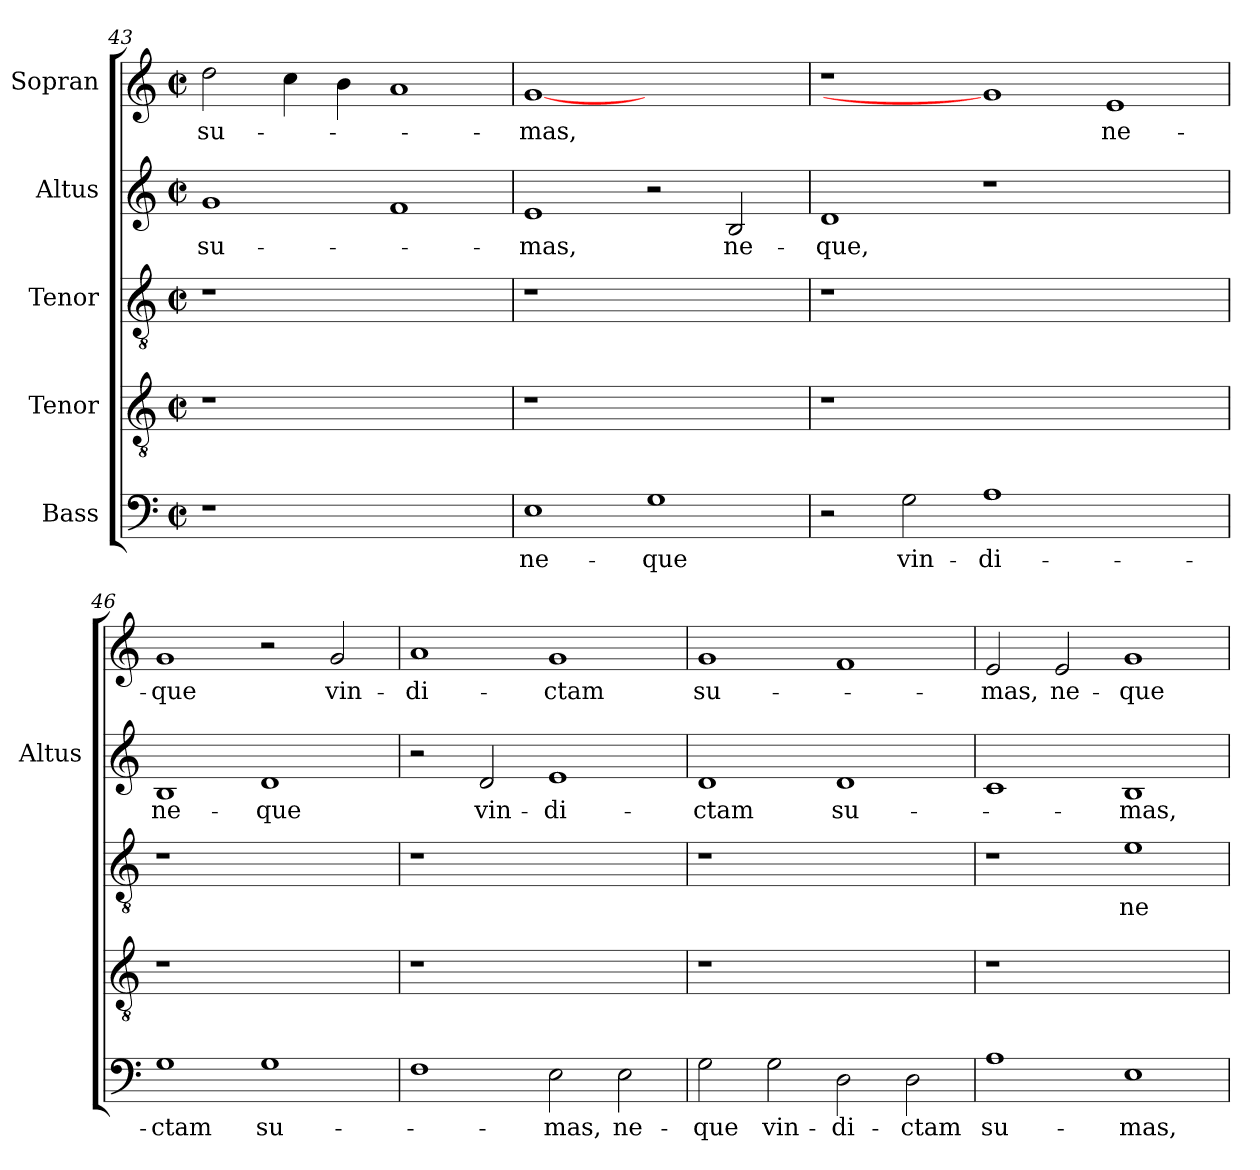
**kern	**text	**kern	**kern	**text	**kern	**text	**kern	**text
*part5	*part5	*part4	*part3	*part3	*part2	*part2	*part1	*part1
*staff5	*staff5	*staff4	*staff3	*staff3	*staff2	*staff2	*staff1	*staff1
*I"Bass	*	*I"Tenor	*I"Tenor	*	*I"Altus	*	*I"Sopran	*
*	*	*	*	*	*I'Altus	*	*	*
!!LO:LB:g=z
*clefF4	*	*clefGv2	*clefGv2	*	*clefG2	*	*clefG2	*
*	*	*ITrd7c12	*ITrd7c12	*	*	*	*	*
*k[]	*	*k[]	*k[]	*	*k[]	*	*k[]	*
*C:	*	*C:	*C:	*	*C:	*	*C:	*
*M2/2	*	*M2/2	*M2/2	*	*M2/2	*	*M2/2	*
*met(c|)	*	*met(c|)	*met(c|)	*	*met(c|)	*	*met(c|)	*
=43	=43	=43	=43	=43	=43	=43	=43	=43
!LO:N:vis=1	!	!LO:N:vis=1	!LO:N:vis=1	!	!	!	!	!
!	!	!	!	!	!	!LO:LY:b:color=#000000	!	!
!	!	!	!	!	!	!	!	!LO:LY:b:color=#000000
1r	.	1r	1r	.	1gi	su-	2ddi\	su-
.	.	.	.	.	.	.	4cci\	.
.	.	.	.	.	.	.	4bi\	.
1ryy	.	1ryy	1ryy	.	1fi	.	1ai	.
=44	=44	=44	=44	=44	=44	=44	=44	=44
!	!LO:LY:b:color=#000000	!LO:N:vis=1	!LO:N:vis=1	!	!	!	!	!
!	!	!	!	!	!	!LO:LY:b:color=#000000	!	!
!	!	!	!	!	!	!	!	!LO:LY:b:color=#000000
1Ei	ne-	1r	1r	.	1ei	-mas,	[1gi	-mas,
!	!LO:LY:b:color=#000000	!	!	!	!	!	!	!
1Gi	-que	1ryy	1ryy	.	2r	.	1ryy	.
!	!	!	!	!	!	!LO:LY:b:color=#000000	!	!
.	.	.	.	.	2Bi/	ne-	.	.
=45	=45	=45	=45	=45	=45	=45	=45	=45
!	!	!LO:N:vis=1	!LO:N:vis=1	!	!	!	!	!
!	!	!	!	!	!	!LO:LY:b:color=#000000	!	!
2r	.	1r	1r	.	1di	-que,	1r	.
!	!LO:LY:b:color=#000000	!	!	!	!	!	!	!
2Gi\	vin-	.	.	.	.	.	.	.
!	!LO:LY:b:color=#000000	!	!	!	!	!	!	!
1Ai	-di-	0ryy	0ryy	.	1r	.	1gi]	.
!	!	!	!	!	!	!	!	!LO:LY:b:color=#000000
1ryy	.	.	.	.	1ryy	.	1ei	ne-
=46	=46	=46	=46	=46	=46	=46	=46	=46
!	!LO:LY:b:color=#000000	!LO:N:vis=1	!LO:N:vis=1	!	!	!	!	!
!	!	!	!	!	!	!LO:LY:b:color=#000000	!	!
!	!	!	!	!	!	!	!	!LO:LY:b:color=#000000
1Gi	-ctam	1r	1r	.	1Bi	ne-	1gi	-que
!	!LO:LY:b:color=#000000	!	!	!	!	!	!	!
!	!	!	!	!	!	!LO:LY:b:color=#000000	!	!
1Gi	su-	1ryy	1ryy	.	1di	-que	2r	.
!	!	!	!	!	!	!	!	!LO:LY:b:color=#000000
.	.	.	.	.	.	.	2gi/	vin-
=47	=47	=47	=47	=47	=47	=47	=47	=47
!	!	!LO:N:vis=1	!LO:N:vis=1	!	!	!	!	!
!	!	!	!	!	!	!	!	!LO:LY:b:color=#000000
1Fi	.	1r	1r	.	2r	.	1ai	-di-
!	!	!	!	!	!	!LO:LY:b:color=#000000	!	!
.	.	.	.	.	2di/	vin-	.	.
!	!LO:LY:b:color=#000000	!	!	!	!	!	!	!
!	!	!	!	!	!	!LO:LY:b:color=#000000	!	!
!	!	!	!	!	!	!	!	!LO:LY:b:color=#000000
2Ei\	-mas,	1ryy	1ryy	.	1ei	-di-	1gi	-ctam
!	!LO:LY:b:color=#000000	!	!	!	!	!	!	!
2Ei\	ne-	.	.	.	.	.	.	.
=48	=48	=48	=48	=48	=48	=48	=48	=48
!	!LO:LY:b:color=#000000	!LO:N:vis=1	!LO:N:vis=1	!	!	!	!	!
!	!	!	!	!	!	!LO:LY:b:color=#000000	!	!
!	!	!	!	!	!	!	!	!LO:LY:b:color=#000000
2Gi\	-que	1r	1r	.	1di	-ctam	1gi	su-
!	!LO:LY:b:color=#000000	!	!	!	!	!	!	!
2Gi\	vin-	.	.	.	.	.	.	.
!	!LO:LY:b:color=#000000	!	!	!	!	!	!	!
!	!	!	!	!	!	!LO:LY:b:color=#000000	!	!
2Di\	-di-	1ryy	1ryy	.	1di	su-	1fi	.
!	!LO:LY:b:color=#000000	!	!	!	!	!	!	!
2Di\	-ctam	.	.	.	.	.	.	.
=49	=49	=49	=49	=49	=49	=49	=49	=49
!	!LO:LY:b:color=#000000	!LO:N:vis=1	!	!	!	!	!	!
!	!	!	!	!	!	!	!	!LO:LY:b:color=#000000
1Ai	su-	1r	1r	.	1ci	.	2ei/	-mas,
!	!	!	!	!	!	!	!	!LO:LY:b:color=#000000
.	.	.	.	.	.	.	2ei/	ne-
!	!LO:LY:b:color=#000000	!	!	!	!	!	!	!
!	!	!	!	!LO:LY:b:color=#000000	!	!	!	!
!	!	!	!	!	!	!LO:LY:b:color=#000000	!	!
!	!	!	!	!	!	!	!	!LO:LY:b:color=#000000
1Ei	-mas,	1ryy	1Ei	ne-	1Bi	-mas,	1gi	-que
=	=	=	=	=	=	=	=	=
*-	*-	*-	*-	*-	*-	*-	*-	*-
